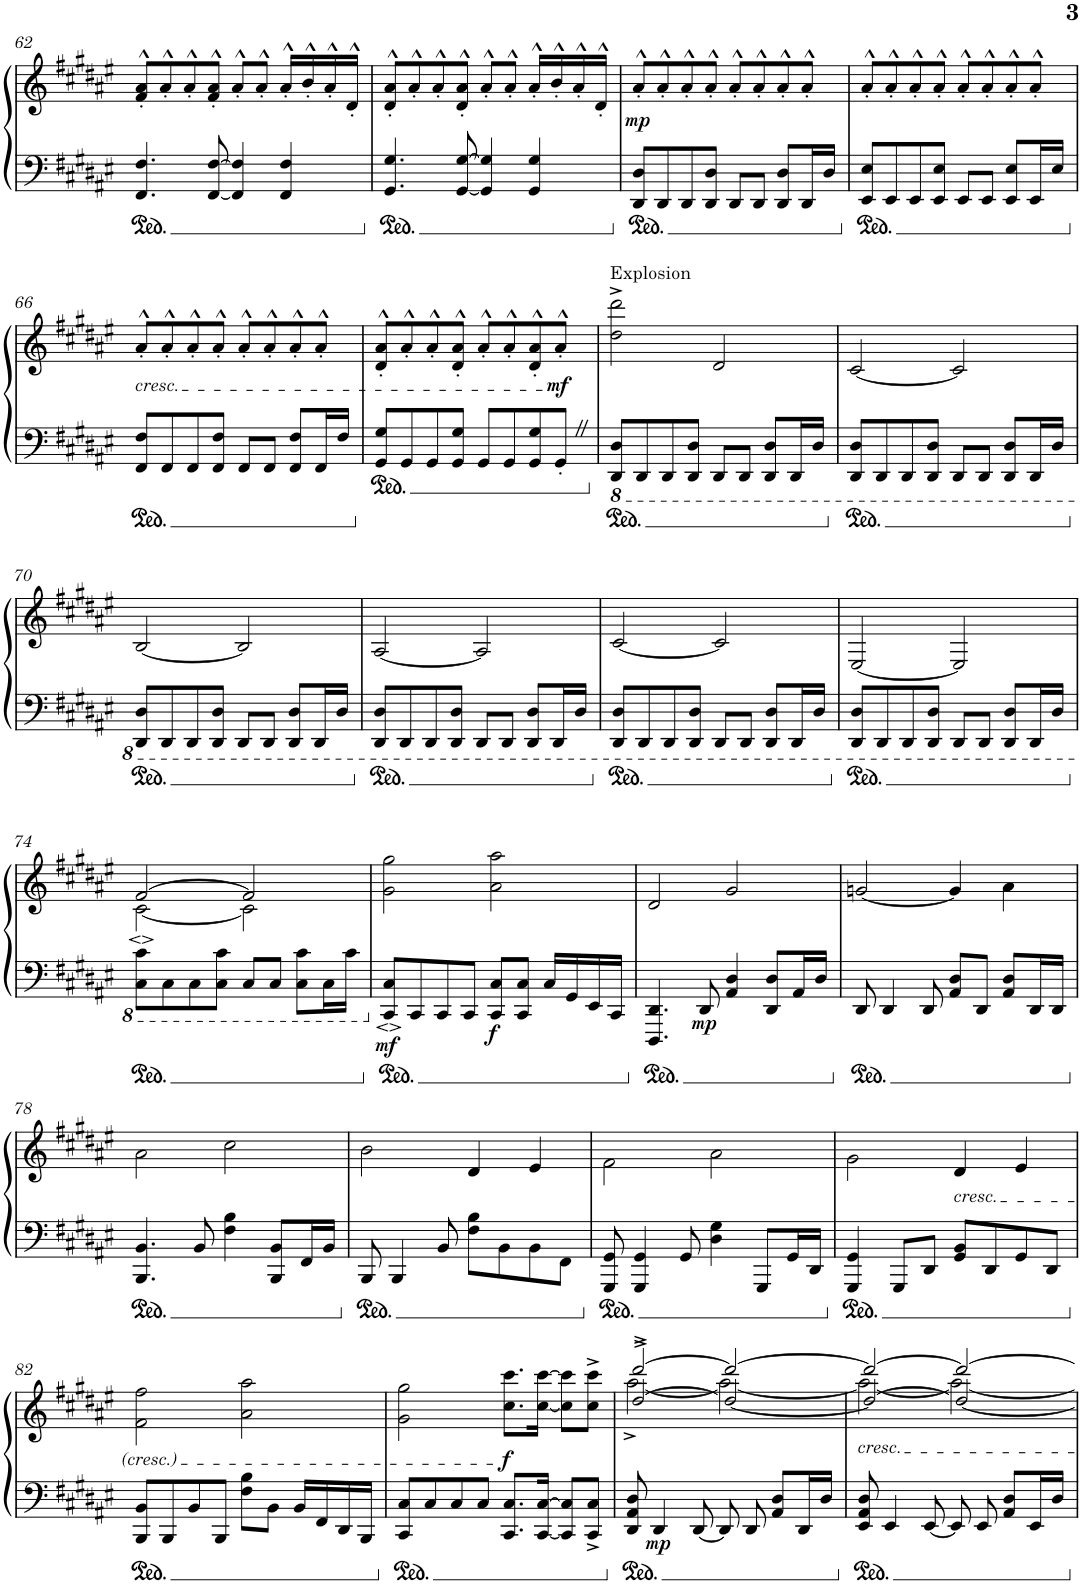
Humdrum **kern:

**kern	**kern	**dynam
*part1	*part1	*part1
*staff2	*staff1	*staff1/2
*I"Piano	*	*
*I'Pno.	*	*
!!LO:PB:g=z
*clefF4	*clefG2	*
*k[f#c#g#d#a#e#]	*k[f#c#g#d#a#e#]	*
*M4/4	*M4/4	*
=62	=62	=62
4.FF#/ 4.F#/	8f#/'^^ 8a#/'^^L	.
.	8a#'^^/	.
.	8a#'^^/	.
[<8FF#/ [>8F#/	8f#/'^^ 8a#/'^^J	.
4FF#/] 4F#/]	8a#'^^/L	.
.	8a#'^^/J	.
4FF#/ 4F#/	16a#'^^/LL	.
.	16b'^^/	.
.	16a#'^^/	.
.	16d#'^^/JJ	.
=63	=63	=63
4.GG#/ 4.G#/	8d#/'^^ 8a#/'^^L	.
.	8a#'^^/	.
.	8a#'^^/	.
[<8GG#/ [>8G#/	8d#/'^^ 8a#/'^^J	.
4GG#/] 4G#/]	8a#'^^/L	.
.	8a#'^^/J	.
4GG#/ 4G#/	16a#'^^/LL	.
.	16b'^^/	.
.	16a#'^^/	.
.	16d#'^^/JJ	.
=64	=64	=64
!	!	!LO:DY:b
8DD#/ 8D#/L	8a#'^^/L	mp
8DD#/	8a#'^^/	.
8DD#/	8a#'^^/	.
8DD#/ 8D#/J	8a#'^^/J	.
8DD#/L	8a#'^^/L	.
8DD#/J	8a#'^^/	.
8DD#/ 8D#/L	8a#'^^/	.
16DD#/L	8a#'^^/J	.
16D#/JJ	.	.
=65	=65	=65
8EE#/ 8E#/L	8a#'^^/L	.
8EE#/	8a#'^^/	.
8EE#/	8a#'^^/	.
8EE#/ 8E#/J	8a#'^^/J	.
8EE#/L	8a#'^^/L	.
8EE#/J	8a#'^^/	.
8EE#/ 8E#/L	8a#'^^/	.
16EE#/L	8a#'^^/J	.
16E#/JJ	.	.
!!LO:LB:g=z
=66	=66	=66
!	!LO:TX:b:i:t=cresc.	!
8FF#/ 8F#/L	8a#'^^/L	.
8FF#/	8a#'^^/	.
8FF#/	8a#'^^/	.
8FF#/ 8F#/J	8a#'^^/J	.
8FF#/L	8a#'^^/L	.
8FF#/J	8a#'^^/	.
8FF#/ 8F#/L	8a#'^^/	.
16FF#/L	8a#'^^/J	.
16F#/JJ	.	.
=67	=67	=67
8GG#/ 8G#/L	8d#/'^^ 8a#/'^^L	.
8GG#/	8a#'^^/	.
8GG#/	8a#'^^/	.
8GG#/ 8G#/J	8d#/'^^ 8a#/'^^J	.
8GG#/L	8a#'^^/L	.
8GG#/	8a#'^^/	.
8GG#/ 8G#/	8d#/'^^ 8a#/'^^	.
!	!	!LO:DY:b
8GG#'Z/J	8a#'^^/J	mf
=68	=68	=68
!	!LO:TX:a:t=Explosion	!
8DDD#/ 8DD#/L	2dd#\^ 2ddd#\^	.
*8ba	*	*
8DDD#/	.	.
8DDD#/	.	.
8DDD#/ 8DD#/J	.	.
8DDD#/L	2d#/	.
8DDD#/J	.	.
8DDD#/ 8DD#/L	.	.
16DDD#/L	.	.
16DD#/JJ	.	.
=69	=69	=69
8DDD#/ 8DD#/L	[2c#/	.
8DDD#/	.	.
8DDD#/	.	.
8DDD#/ 8DD#/J	.	.
8DDD#/L	2c#/]	.
8DDD#/J	.	.
8DDD#/ 8DD#/L	.	.
16DDD#/L	.	.
16DD#/JJ	.	.
!!LO:LB:g=z
=70	=70	=70
8DDD#/ 8DD#/L	[2B/	.
8DDD#/	.	.
8DDD#/	.	.
8DDD#/ 8DD#/J	.	.
8DDD#/L	2B/]	.
8DDD#/J	.	.
8DDD#/ 8DD#/L	.	.
16DDD#/L	.	.
16DD#/JJ	.	.
=71	=71	=71
8DDD#/ 8DD#/L	[2A#/	.
8DDD#/	.	.
8DDD#/	.	.
8DDD#/ 8DD#/J	.	.
8DDD#/L	2A#/]	.
8DDD#/J	.	.
8DDD#/ 8DD#/L	.	.
16DDD#/L	.	.
16DD#/JJ	.	.
=72	=72	=72
8DDD#/ 8DD#/L	[2c#/	.
8DDD#/	.	.
8DDD#/	.	.
8DDD#/ 8DD#/J	.	.
8DDD#/L	2c#/]	.
8DDD#/J	.	.
8DDD#/ 8DD#/L	.	.
16DDD#/L	.	.
16DD#/JJ	.	.
=73	=73	=73
8DDD#/ 8DD#/L	[2E#/	.
8DDD#/	.	.
8DDD#/	.	.
8DDD#/ 8DD#/J	.	.
8DDD#/L	2E#/]	.
8DDD#/J	.	.
8DDD#/ 8DD#/L	.	.
16DDD#/L	.	.
16DD#/JJ	.	.
!!LO:LB:g=z
=74	=74	=74
*	*^	*
8CC#\ 8C#\L	[2f#/	[2c#\	.
8CC#\	.	.	.
8CC#\	.	.	.
8CC#\ 8C#\J	.	.	.
8CC#/L	2f#/]	2c#\]	.
8CC#/J	.	.	.
8CC#\ 8C#\L	.	.	.
16CC#\L	.	.	.
16C#\JJ	.	.	.
*	*v	*v	*
=75	=75	=75
*X8ba	*	*
!	!	!LO:DY:b=2
8CC#/ 8C#/L	2g#\ 2gg#\	mf
8CC#/	.	.
8CC#/	.	.
8CC#/J	.	.
!	!	!LO:DY:b=2
8CC#/ 8C#/L	2a#\ 2aa#\	f
8CC#/ 8C#/J	.	.
16C#/LL	.	.
16GG#/	.	.
16EE#/	.	.
16CC#/JJ	.	.
=76	=76	=76
4.DDD#/ 4.DD#/	2d#/	.
!	!	!LO:DY:b=2
8DD#/	.	mp
4AA#/ 4D#/	2g#/	.
8DD#/ 8D#/L	.	.
16AA#/L	.	.
16D#/JJ	.	.
=77	=77	=77
8DD#/	[2gn/	.
4DD#/	.	.
8DD#/	.	.
8AA#/ 8D#/L	4g/]	.
8DD#/J	.	.
8AA#/ 8D#/L	4a#\	.
16DD#/L	.	.
16DD#/JJ	.	.
!!LO:LB:g=z
=78	=78	=78
4.BBB/ 4.BB/	2a#\	.
8BB/	.	.
4F#\ 4B\	2cc#\	.
8BBB/ 8BB/L	.	.
16FF#/L	.	.
16BB/JJ	.	.
=79	=79	=79
8BBB/	2b\	.
4BBB/	.	.
8BB/	.	.
8F#\ 8B\L	4d#/	.
8BB\	.	.
8BB\	4e#/	.
8FF#\J	.	.
=80	=80	=80
8GGG#/ 8GG#/	2f#\	.
4GGG#/ 4GG#/	.	.
8GG#/	.	.
4D#\ 4G#\	2a#\	.
8GGG#/L	.	.
16GG#/L	.	.
16DD#/JJ	.	.
=81	=81	=81
4GGG#/ 4GG#/	2g#\	.
8GGG#/L	.	.
8DD#/J	.	.
!	!LO:TX:b:i:t=cresc.	!
8GG#/ 8BB/L	4d#/	.
8DD#/	.	.
8GG#/	4e#/	.
8DD#/J	.	.
!!LO:LB:g=z
=82	=82	=82
8BBB/ 8BB/L	2f#\ 2ff#\	.
8BBB/	.	.
8BB/	.	.
8BBB/J	.	.
8F#\ 8B\L	2a#\ 2aa#\	.
8BB\J	.	.
16BB/LL	.	.
16FF#/	.	.
16DD#/	.	.
16BBB/JJ	.	.
=83	=83	=83
8CC#/ 8C#/L	2g#\ 2gg#\	.
8C#/	.	.
8C#/	.	.
8C#/J	.	.
!	!	!LO:DY:b
8.CC#/ 8.C#/L	8.cc#\ 8.ccc#\L	f
[<16CC#/ [>16C#/Jk	[<16cc#\ [>16ccc#\Jk	.
8CC#/] 8C#/]L	8cc#\] 8ccc#\]L	.
8CC#/^ 8C#/^J	8cc#\^ 8ccc#\^J	.
=84	=84	=84
*	*^	*
*	*	*^	*
8DD#/ 8AA#/ 8D#/	[2ddd#^/	[2aa#^\	[2dd#^/	.
!	!	!	!	!LO:DY:b=2
4DD#/	.	.	.	mp
[8DD#/	.	.	.	.
8DD#/]	2ddd#/_	2aa#\_	2dd#/_	.
8DD#/	.	.	.	.
8AA#/ 8D#/L	.	.	.	.
16DD#/L	.	.	.	.
16D#/JJ	.	.	.	.
=85	=85	=85	=85	=85
!	!LO:TX:b:i:t=cresc.	!	!	!
8EE#/ 8AA#/ 8D#/	2ddd#/_	2aa#\_	2dd#/_	.
4EE#/	.	.	.	.
[8EE#/	.	.	.	.
8EE#/]	2ddd#/_	2aa#\_	2dd#/_	.
8EE#/	.	.	.	.
8AA#/ 8D#/L	.	.	.	.
16EE#/L	.	.	.	.
16D#/JJ	.	.	.	.
*	*v	*v	*v	*
=	=	=
*-	*-	*-
